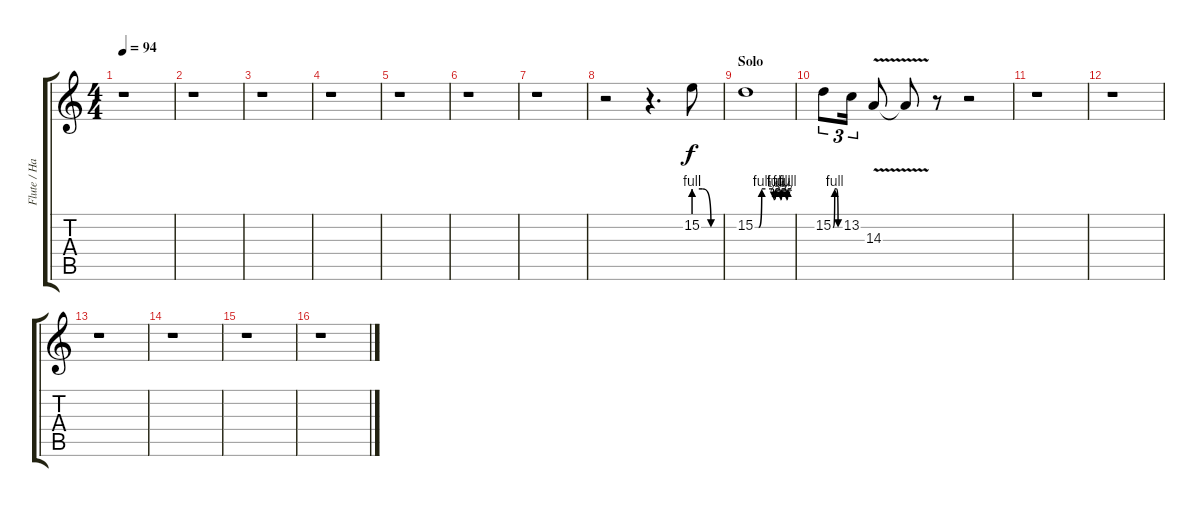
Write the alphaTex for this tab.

\track ("Flute / Harp" "Flute / Ha") {instrument flute}
\staff {score tabs}
\tuning (E4 B3 G3 D3 A2 E2) {hide}
\ts (4 4)
\tempo 94
\clef g2
\ks c
r.1{dy f} |
r.1 |
r.1 |
r.1 |
r.1 |
r.1 |
r.1 |
r.2 r.4{d} 15.2{be (custom 0 4 20 4 40 0 60 0)}.8{volume 14 balance 13 instrument harmonica} |
\section ("" "Solo")
15.2{be (custom 0 0 6 0 11 4 29 4 31 2 34 4 39 4 42 2 44 4 49 4 52 2 54 4 60 4)}.1 |
15.2{be (custom 0 0 15 4 30 4 45 0 60 0)}.8{tu (3 2)} 13.2.16{tu (3 2)} 14.3{v}.8 14.3{t}.8 r.8 r.2 |
r.1 |
r.1 |
r.1 |
r.1 |
r.1 |
r.1
